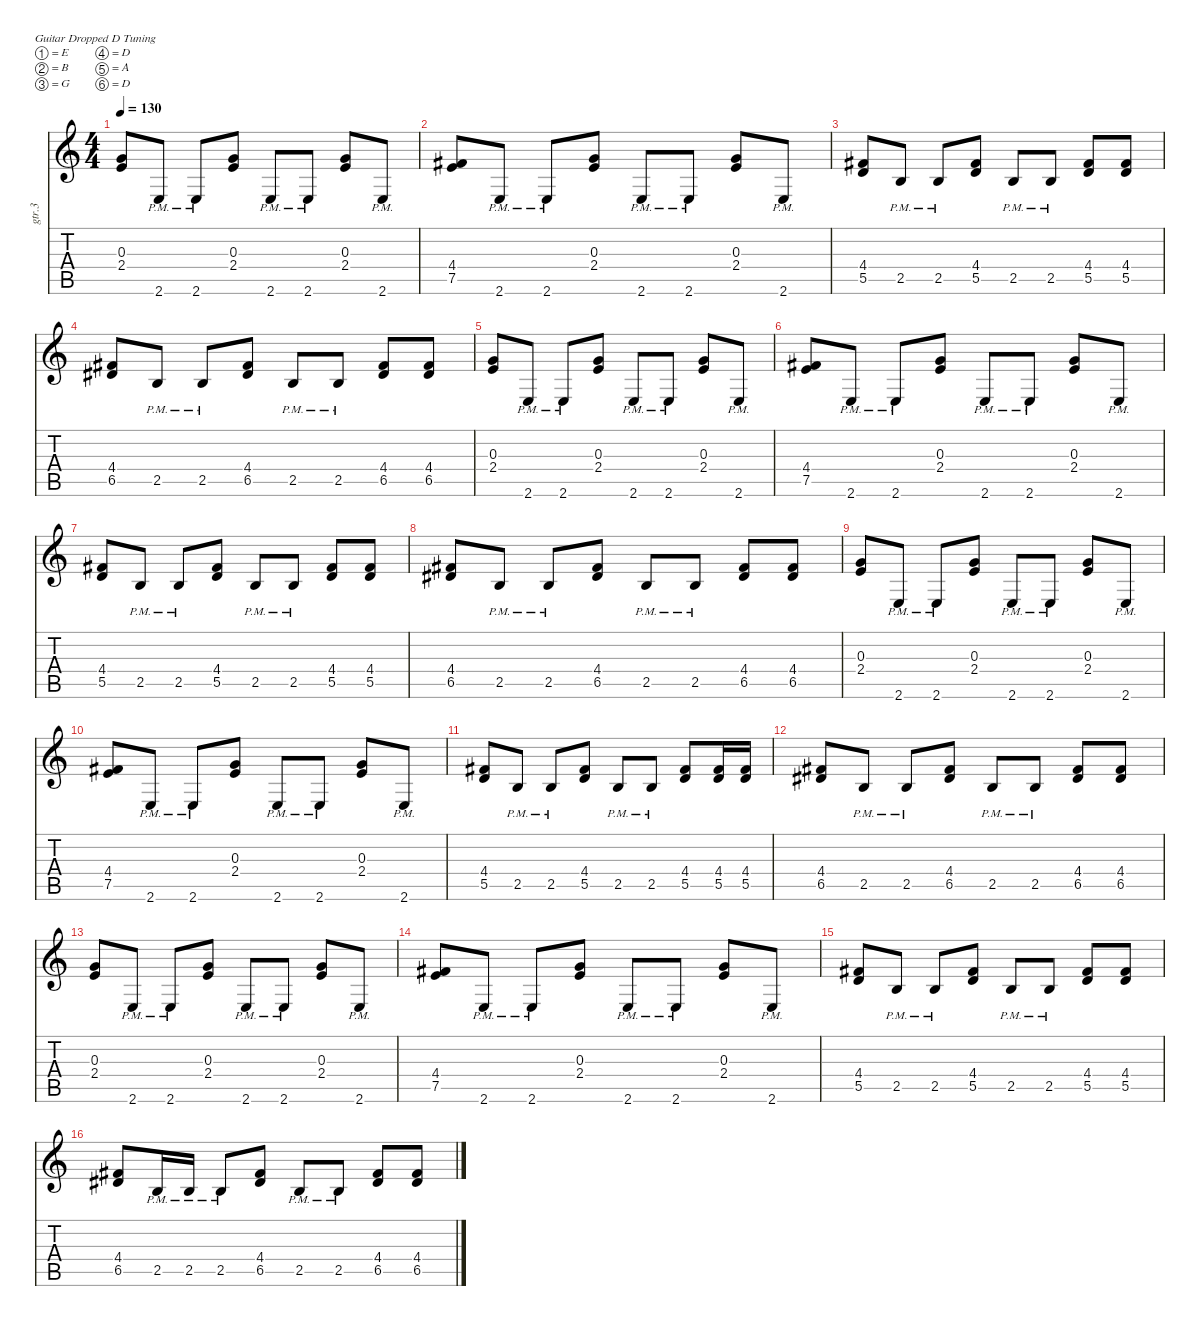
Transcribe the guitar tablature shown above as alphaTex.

\defaultSystemsLayout 4
\hideDynamics
\bracketExtendMode nobrackets
\otherSystemsTrackNameOrientation horizontal
\track ("Guitar 3" "gtr.3") {instrument distortionguitar}
\staff {score tabs}
\tuning (E4 B3 G3 D3 A2 D2)
\ts (4 4)
\tempo 130
\clef g2
\ks c
(0.3 2.4).8{dy f beam Up} 2.6{pm}.8{beam Up} 2.6{pm}.8{beam Up} (0.3 2.4).8{beam Up} 2.6{pm}.8{beam Up} 2.6{pm}.8{beam Up} (0.3 2.4).8{beam Up} 2.6{pm}.8{beam Up} |
(4.4{acc #} 7.5).8{beam Up} 2.6{pm}.8{beam Up} 2.6{pm}.8{beam Up} (0.3 2.4).8{beam Up} 2.6{pm}.8{beam Up} 2.6{pm}.8{beam Up} (0.3 2.4).8{beam Up} 2.6{pm}.8{beam Up} |
(4.4{acc #} 5.5).8{beam Up} 2.5{pm}.8{beam Up} 2.5{pm}.8{beam Up} (4.4{acc #} 5.5).8{beam Up} 2.5{pm}.8{beam Up} 2.5{pm}.8{beam Up} (4.4{acc #} 5.5).8{beam Up} (4.4{acc #} 5.5).8{beam Up} |
(4.4{acc #} 6.5{acc #}).8{beam Up} 2.5{pm}.8{beam Up} 2.5{pm}.8{beam Up} (4.4{acc #} 6.5{acc #}).8{beam Up} 2.5{pm}.8{beam Up} 2.5{pm}.8{beam Up} (4.4{acc #} 6.5{acc #}).8{beam Up} (4.4{acc #} 6.5{acc #}).8{beam Up} |
(0.3 2.4).8{beam Up} 2.6{pm}.8{beam Up} 2.6{pm}.8{beam Up} (0.3 2.4).8{beam Up} 2.6{pm}.8{beam Up} 2.6{pm}.8{beam Up} (0.3 2.4).8{beam Up} 2.6{pm}.8{beam Up} |
(4.4{acc #} 7.5).8{beam Up} 2.6{pm}.8{beam Up} 2.6{pm}.8{beam Up} (0.3 2.4).8{beam Up} 2.6{pm}.8{beam Up} 2.6{pm}.8{beam Up} (0.3 2.4).8{beam Up} 2.6{pm}.8{beam Up} |
(4.4{acc #} 5.5).8{beam Up} 2.5{pm}.8{beam Up} 2.5{pm}.8{beam Up} (4.4{acc #} 5.5).8{beam Up} 2.5{pm}.8{beam Up} 2.5{pm}.8{beam Up} (4.4{acc #} 5.5).8{beam Up} (4.4{acc #} 5.5).8{beam Up} |
(4.4{acc #} 6.5{acc #}).8{beam Up} 2.5{pm}.8{beam Up} 2.5{pm}.8{beam Up} (4.4{acc #} 6.5{acc #}).8{beam Up} 2.5{pm}.8{beam Up} 2.5{pm}.8{beam Up} (4.4{acc #} 6.5{acc #}).8{beam Up} (4.4{acc #} 6.5{acc #}).8{beam Up} |
(0.3 2.4).8{beam Up} 2.6{pm}.8{beam Up} 2.6{pm}.8{beam Up} (0.3 2.4).8{beam Up} 2.6{pm}.8{beam Up} 2.6{pm}.8{beam Up} (0.3 2.4).8{beam Up} 2.6{pm}.8{beam Up} |
(4.4{acc #} 7.5).8{beam Up} 2.6{pm}.8{beam Up} 2.6{pm}.8{beam Up} (0.3 2.4).8{beam Up} 2.6{pm}.8{beam Up} 2.6{pm}.8{beam Up} (0.3 2.4).8{beam Up} 2.6{pm}.8{beam Up} |
(4.4{acc #} 5.5).8{beam Up} 2.5{pm}.8{beam Up} 2.5{pm}.8{beam Up} (4.4{acc #} 5.5).8{beam Up} 2.5{pm}.8{beam Up} 2.5{pm}.8{beam Up} (4.4{acc #} 5.5).8{beam Up} (4.4{acc #} 5.5).16{beam Up} (4.4{acc #} 5.5).16{beam Up} |
(4.4{acc #} 6.5{acc #}).8{beam Up} 2.5{pm}.8{beam Up} 2.5{pm}.8{beam Up} (4.4{acc #} 6.5{acc #}).8{beam Up} 2.5{pm}.8{beam Up} 2.5{pm}.8{beam Up} (4.4{acc #} 6.5{acc #}).8{beam Up} (4.4{acc #} 6.5{acc #}).8{beam Up} |
(0.3 2.4).8{beam Up} 2.6{pm}.8{beam Up} 2.6{pm}.8{beam Up} (0.3 2.4).8{beam Up} 2.6{pm}.8{beam Up} 2.6{pm}.8{beam Up} (0.3 2.4).8{beam Up} 2.6{pm}.8{beam Up} |
(4.4{acc #} 7.5).8{beam Up} 2.6{pm}.8{beam Up} 2.6{pm}.8{beam Up} (0.3 2.4).8{beam Up} 2.6{pm}.8{beam Up} 2.6{pm}.8{beam Up} (0.3 2.4).8{beam Up} 2.6{pm}.8{beam Up} |
(4.4{acc #} 5.5).8{beam Up} 2.5{pm}.8{beam Up} 2.5{pm}.8{beam Up} (4.4{acc #} 5.5).8{beam Up} 2.5{pm}.8{beam Up} 2.5{pm}.8{beam Up} (4.4{acc #} 5.5).8{beam Up} (4.4{acc #} 5.5).8{beam Up} |
(4.4{acc #} 6.5{acc #}).8{beam Up} 2.5{pm}.16{beam Up} 2.5{pm}.16{beam Up} 2.5{pm}.8{beam Up} (4.4{acc #} 6.5{acc #}).8{beam Up} 2.5{pm}.8{beam Up} 2.5{pm}.8{beam Up} (4.4{acc #} 6.5{acc #}).8{beam Up} (4.4{acc #} 6.5{acc #}).8{beam Up}
